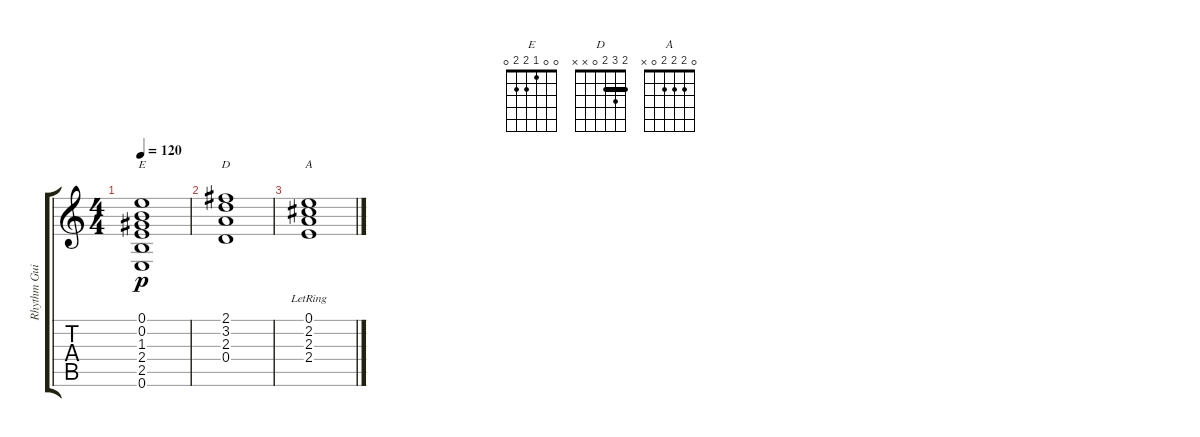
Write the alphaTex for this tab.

\track ("Rhythm Guitar" "Rhythm Gui") {instrument electricguitarmuted}
\staff {score tabs}
\tuning (E4 B3 G3 D3 A2 E2) {hide}
\chord ("E" 0 0 1 2 2 0)
\chord ("D" 2 3 2 0 x x) {barre 2}
\chord ("A" 0 2 2 2 0 x)
\ts (4 4)
\tempo 120
\clef g2
\ks c
(0.1 0.2 1.3 2.4 2.5 0.6).1{ch "E" dy p} |
(2.1 3.2 2.3 0.4).1{ch "D"} |
(0.1{lr} 2.2{lr} 2.3{lr} 2.4{lr}).1{ch "A"}
